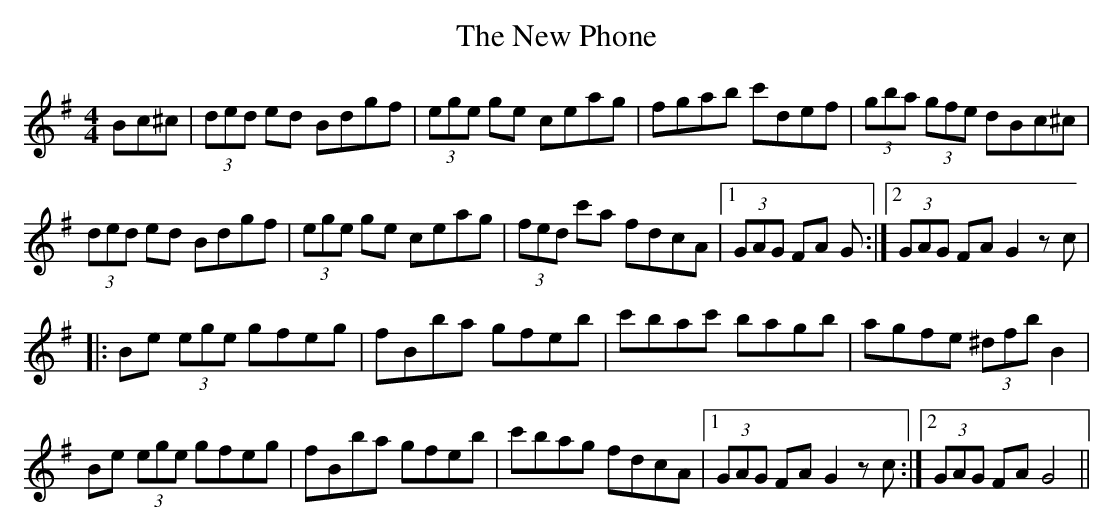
X:1
T:New Phone, The
M:4/4
K:G
Bc^c | (3ded ed Bdgf | (3ege ge ceag | fgab c'def | (3gba (3gfe dBc^c |
(3ded ed Bdgf | (3ege ge ceag | (3fed c'a fdcA |[1 (3GAG FA G :| [2 (3GAG FA G2 z c|
|: Be (3ege gfeg | fBba gfeb | c'bac' bagb | agfe (3^dfb B2 |
Be (3ege gfeg | fBba gfeb | c'bag fdcA | [1(3GAG FA G2 z c :|[2(3GAG FA G4 ||
